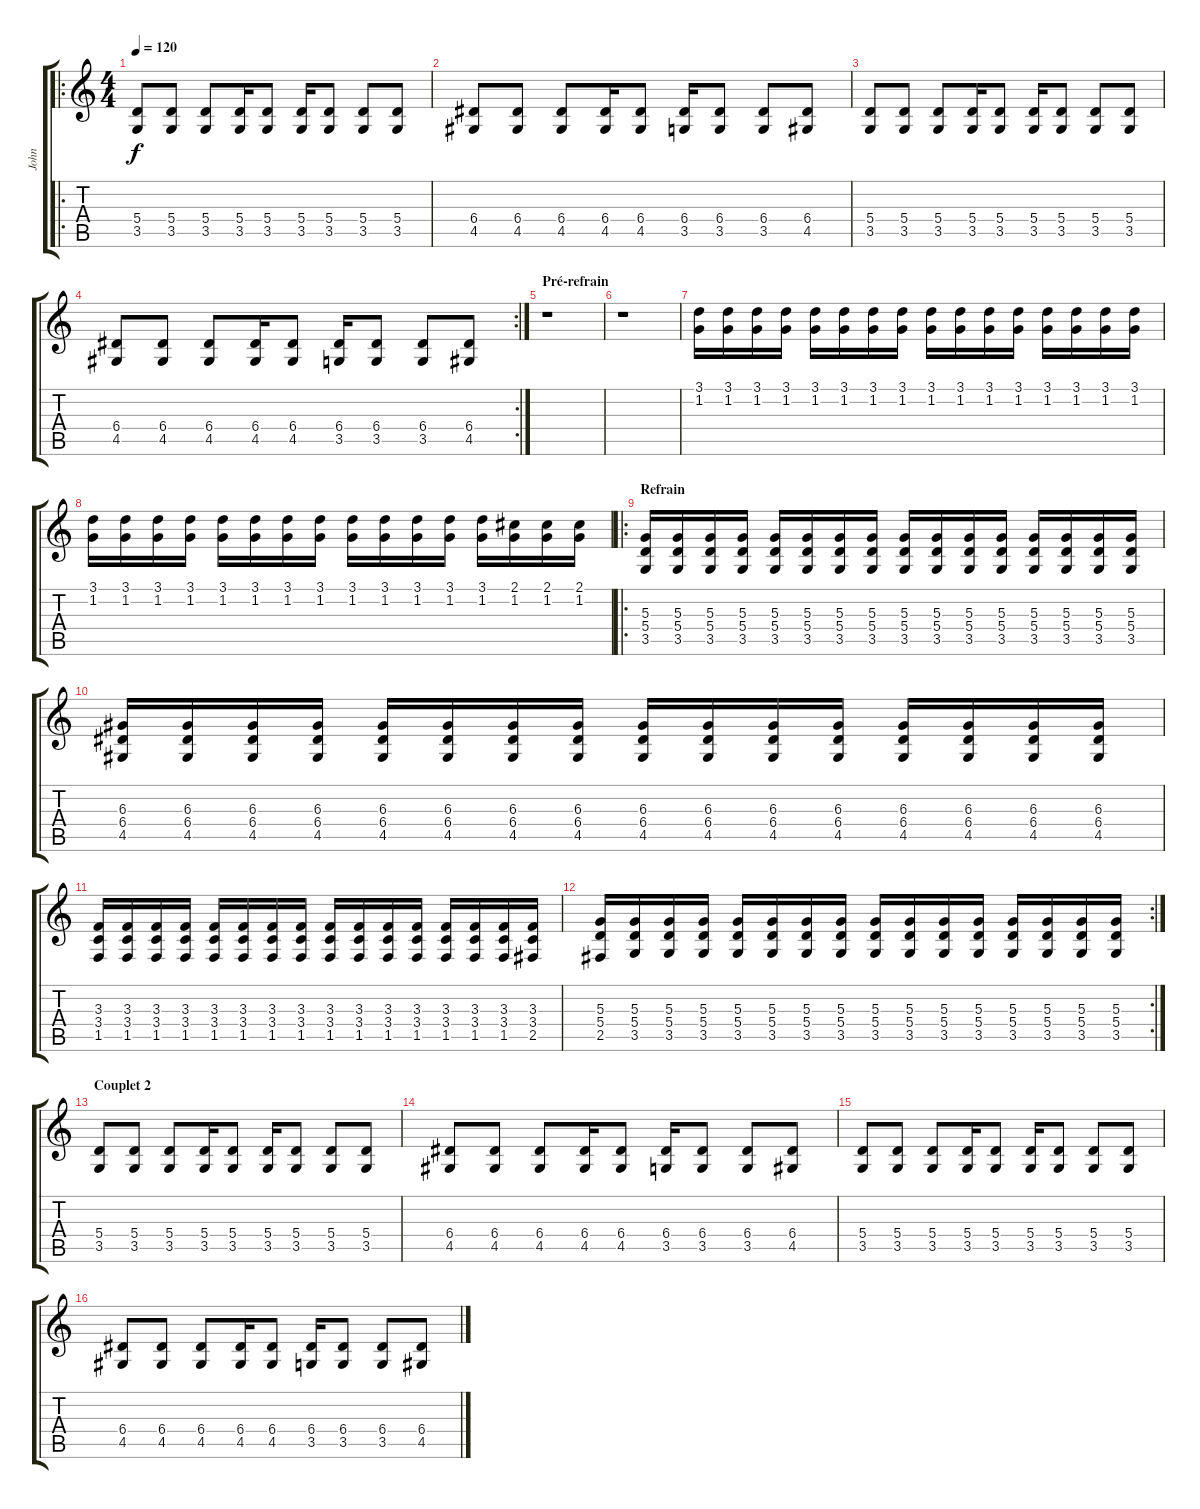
\track ("John" "John") {instrument electricguitarclean}
\staff {score tabs}
\tuning (B3 Gb3 D3 A2 E2 B1) {hide}
\ro
\ts (4 4)
\tempo 120
\clef g2
\ks c
(5.4 3.5).8{dy f} (5.4 3.5).8 (5.4 3.5).8 (5.4 3.5).16 (5.4 3.5).8 (5.4 3.5).16 (5.4 3.5).8 (5.4 3.5).8 (5.4 3.5).8 |
(6.4 4.5).8 (6.4 4.5).8 (6.4 4.5).8 (6.4 4.5).16 (6.4 4.5).8 (6.4 3.5).16 (6.4 3.5).8 (6.4 3.5).8 (6.4 4.5).8 |
(5.4 3.5).8 (5.4 3.5).8 (5.4 3.5).8 (5.4 3.5).16 (5.4 3.5).8 (5.4 3.5).16 (5.4 3.5).8 (5.4 3.5).8 (5.4 3.5).8 |
\rc 2
(6.4 4.5).8 (6.4 4.5).8 (6.4 4.5).8 (6.4 4.5).16 (6.4 4.5).8 (6.4 3.5).16 (6.4 3.5).8 (6.4 3.5).8 (6.4 4.5).8 |
\section ("" "Pré-refrain")
r.1 |
r.1 |
(3.1 1.2).16{instrument distortionguitar} (3.1 1.2).16 (3.1 1.2).16 (3.1 1.2).16 (3.1 1.2).16 (3.1 1.2).16 (3.1 1.2).16 (3.1 1.2).16 (3.1 1.2).16 (3.1 1.2).16 (3.1 1.2).16 (3.1 1.2).16 (3.1 1.2).16 (3.1 1.2).16 (3.1 1.2).16 (3.1 1.2).16 |
(3.1 1.2).16{instrument distortionguitar} (3.1 1.2).16 (3.1 1.2).16 (3.1 1.2).16 (3.1 1.2).16 (3.1 1.2).16 (3.1 1.2).16 (3.1 1.2).16 (3.1 1.2).16 (3.1 1.2).16 (3.1 1.2).16 (3.1 1.2).16 (3.1 1.2).16 (2.1 1.2).16 (2.1 1.2).16 (2.1 1.2).16 |
\ro
\section ("" "Refrain")
(5.3 5.4 3.5).16{instrument distortionguitar} (5.3 5.4 3.5).16 (5.3 5.4 3.5).16 (5.3 5.4 3.5).16 (5.3 5.4 3.5).16 (5.3 5.4 3.5).16 (5.3 5.4 3.5).16 (5.3 5.4 3.5).16 (5.3 5.4 3.5).16 (5.3 5.4 3.5).16 (5.3 5.4 3.5).16 (5.3 5.4 3.5).16 (5.3 5.4 3.5).16 (5.3 5.4 3.5).16 (5.3 5.4 3.5).16 (5.3 5.4 3.5).16 |
(6.3 6.4 4.5).16 (6.3 6.4 4.5).16 (6.3 6.4 4.5).16 (6.3 6.4 4.5).16 (6.3 6.4 4.5).16 (6.3 6.4 4.5).16 (6.3 6.4 4.5).16 (6.3 6.4 4.5).16 (6.3 6.4 4.5).16 (6.3 6.4 4.5).16 (6.3 6.4 4.5).16 (6.3 6.4 4.5).16 (6.3 6.4 4.5).16 (6.3 6.4 4.5).16 (6.3 6.4 4.5).16 (6.3 6.4 4.5).16 |
(3.3 3.4 1.5).16 (3.3 3.4 1.5).16 (3.3 3.4 1.5).16 (3.3 3.4 1.5).16 (3.3 3.4 1.5).16 (3.3 3.4 1.5).16 (3.3 3.4 1.5).16 (3.3 3.4 1.5).16 (3.3 3.4 1.5).16 (3.3 3.4 1.5).16 (3.3 3.4 1.5).16 (3.3 3.4 1.5).16 (3.3 3.4 1.5).16 (3.3 3.4 1.5).16 (3.3 3.4 1.5).16 (3.3 3.4 2.5).16 |
\rc 2
(5.3 5.4 2.5).16 (5.3 5.4 3.5).16 (5.3 5.4 3.5).16 (5.3 5.4 3.5).16 (5.3 5.4 3.5).16 (5.3 5.4 3.5).16 (5.3 5.4 3.5).16 (5.3 5.4 3.5).16 (5.3 5.4 3.5).16 (5.3 5.4 3.5).16 (5.3 5.4 3.5).16 (5.3 5.4 3.5).16 (5.3 5.4 3.5).16 (5.3 5.4 3.5).16 (5.3 5.4 3.5).16 (5.3 5.4 3.5).16 |
\section ("" "Couplet 2")
(5.4 3.5).8{instrument electricguitarclean} (5.4 3.5).8 (5.4 3.5).8 (5.4 3.5).16 (5.4 3.5).8 (5.4 3.5).16 (5.4 3.5).8 (5.4 3.5).8 (5.4 3.5).8 |
(6.4 4.5).8 (6.4 4.5).8 (6.4 4.5).8 (6.4 4.5).16 (6.4 4.5).8 (6.4 3.5).16 (6.4 3.5).8 (6.4 3.5).8 (6.4 4.5).8 |
(5.4 3.5).8 (5.4 3.5).8 (5.4 3.5).8 (5.4 3.5).16 (5.4 3.5).8 (5.4 3.5).16 (5.4 3.5).8 (5.4 3.5).8 (5.4 3.5).8 |
(6.4 4.5).8 (6.4 4.5).8 (6.4 4.5).8 (6.4 4.5).16 (6.4 4.5).8 (6.4 3.5).16 (6.4 3.5).8 (6.4 3.5).8 (6.4 4.5).8
